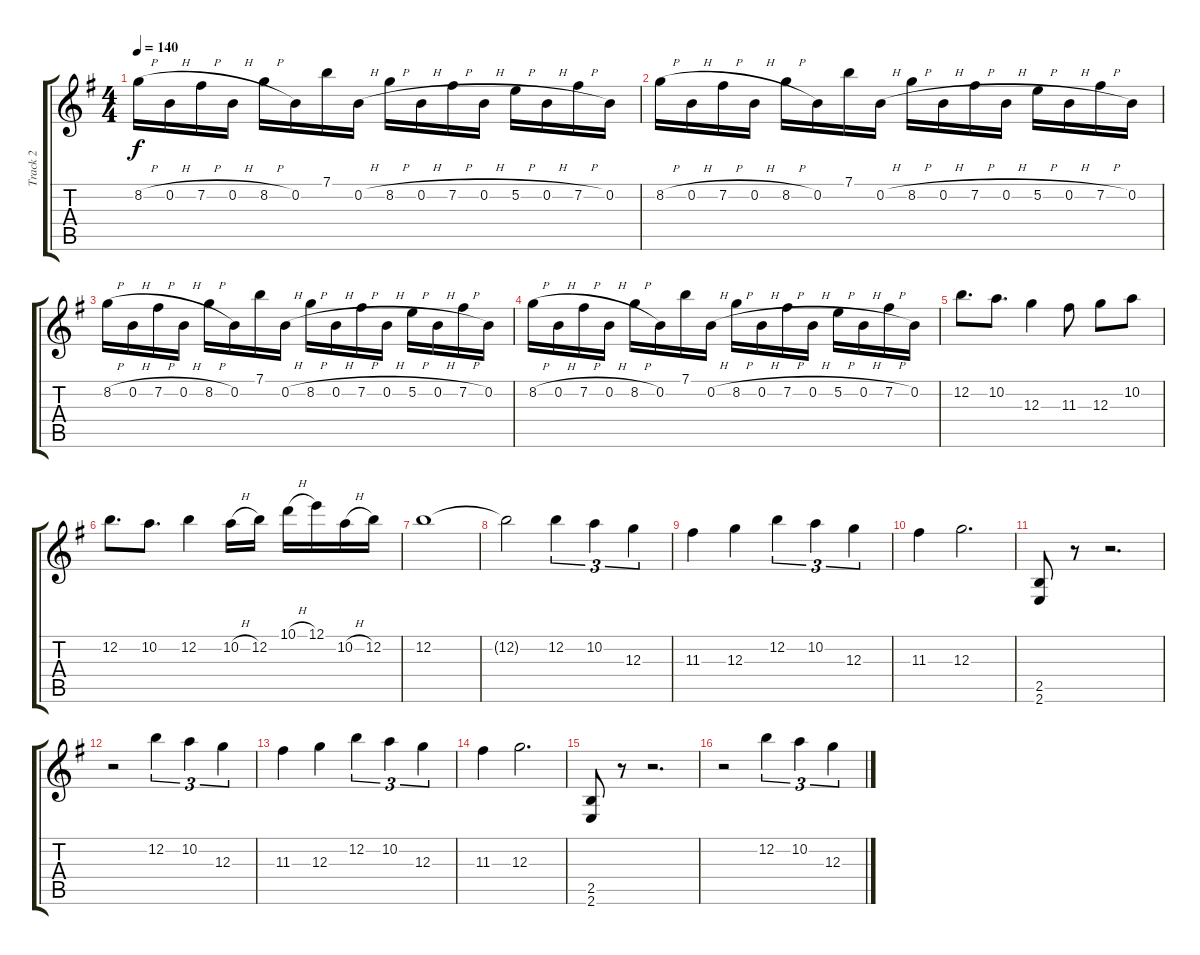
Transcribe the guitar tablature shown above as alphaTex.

\track ("Track 2" "Track 2") {instrument distortionguitar}
\staff {score tabs}
\tuning (E4 B3 G3 D3 A2 D2) {hide}
\ts (4 4)
\tempo 140
\clef g2
\ks eminor
8.2{h}.16{dy f} 0.2{h}.16 7.2{h}.16 0.2{h}.16 8.2{h}.16 0.2.16 7.1.16 0.2{h}.16 8.2{h}.16 0.2{h}.16 7.2{h}.16 0.2{h}.16 5.2{h}.16 0.2{h}.16 7.2{h}.16 0.2.16 |
8.2{h}.16 0.2{h}.16 7.2{h}.16 0.2{h}.16 8.2{h}.16 0.2.16 7.1.16 0.2{h}.16 8.2{h}.16 0.2{h}.16 7.2{h}.16 0.2{h}.16 5.2{h}.16 0.2{h}.16 7.2{h}.16 0.2.16 |
8.2{h}.16 0.2{h}.16 7.2{h}.16 0.2{h}.16 8.2{h}.16 0.2.16 7.1.16 0.2{h}.16 8.2{h}.16 0.2{h}.16 7.2{h}.16 0.2{h}.16 5.2{h}.16 0.2{h}.16 7.2{h}.16 0.2.16 |
8.2{h}.16 0.2{h}.16 7.2{h}.16 0.2{h}.16 8.2{h}.16 0.2.16 7.1.16 0.2{h}.16 8.2{h}.16 0.2{h}.16 7.2{h}.16 0.2{h}.16 5.2{h}.16 0.2{h}.16 7.2{h}.16 0.2.16 |
12.2.8{d} 10.2.8{d} 12.3.4 11.3.8 12.3.8 10.2.8 |
12.2.8{d} 10.2.8{d} 12.2.4 10.2{h}.16 12.2.16 10.1{h}.16 12.1.16 10.2{h}.16 12.2.16 |
12.2.1 |
12.2{t}.2 12.2.4{tu (3 2)} 10.2.4{tu (3 2)} 12.3.4{tu (3 2)} |
11.3.4 12.3.4 12.2.4{tu (3 2)} 10.2.4{tu (3 2)} 12.3.4{tu (3 2)} |
11.3.4 12.3.2{d} |
(2.5 2.6).8 r.8 r.2{d} |
r.2 12.2.4{tu (3 2)} 10.2.4{tu (3 2)} 12.3.4{tu (3 2)} |
11.3.4 12.3.4 12.2.4{tu (3 2)} 10.2.4{tu (3 2)} 12.3.4{tu (3 2)} |
11.3.4 12.3.2{d} |
(2.5 2.6).8 r.8 r.2{d} |
r.2 12.2.4{tu (3 2)} 10.2.4{tu (3 2)} 12.3.4{tu (3 2)}
